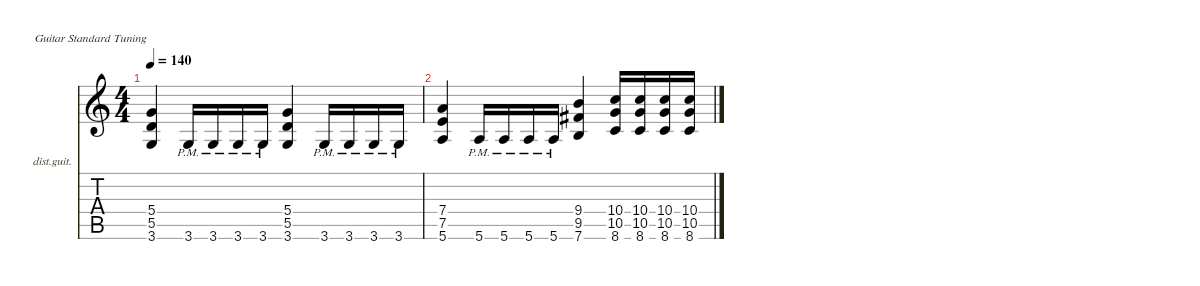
\defaultSystemsLayout 4
\hideDynamics
\bracketExtendMode nobrackets
\firstSystemTrackNameOrientation horizontal
\otherSystemsTrackNameOrientation horizontal
\track ("Distortion Guitar" "dist.guit.") {instrument distortionguitar}
\staff {score tabs}
\tuning (E4 B3 G3 D3 A2 E2)
\ts (4 4)
\tempo 140
\clef g2
\ks c
(3.6 5.5 5.4).4{dy mf} 3.6{pm}.16 3.6{pm}.16 3.6{pm}.16 3.6{pm}.16 (3.6 5.5 5.4).4 3.6{pm}.16 3.6{pm}.16 3.6{pm}.16 3.6{pm}.16 |
(5.6 7.5 7.4).4 5.6{pm}.16 5.6{pm}.16 5.6{pm}.16 5.6{pm}.16 (7.6 9.5{acc #} 9.4).4 (8.6 10.5 10.4).16 (8.6 10.5 10.4).16 (8.6 10.5 10.4).16 (8.6 10.5 10.4).16
